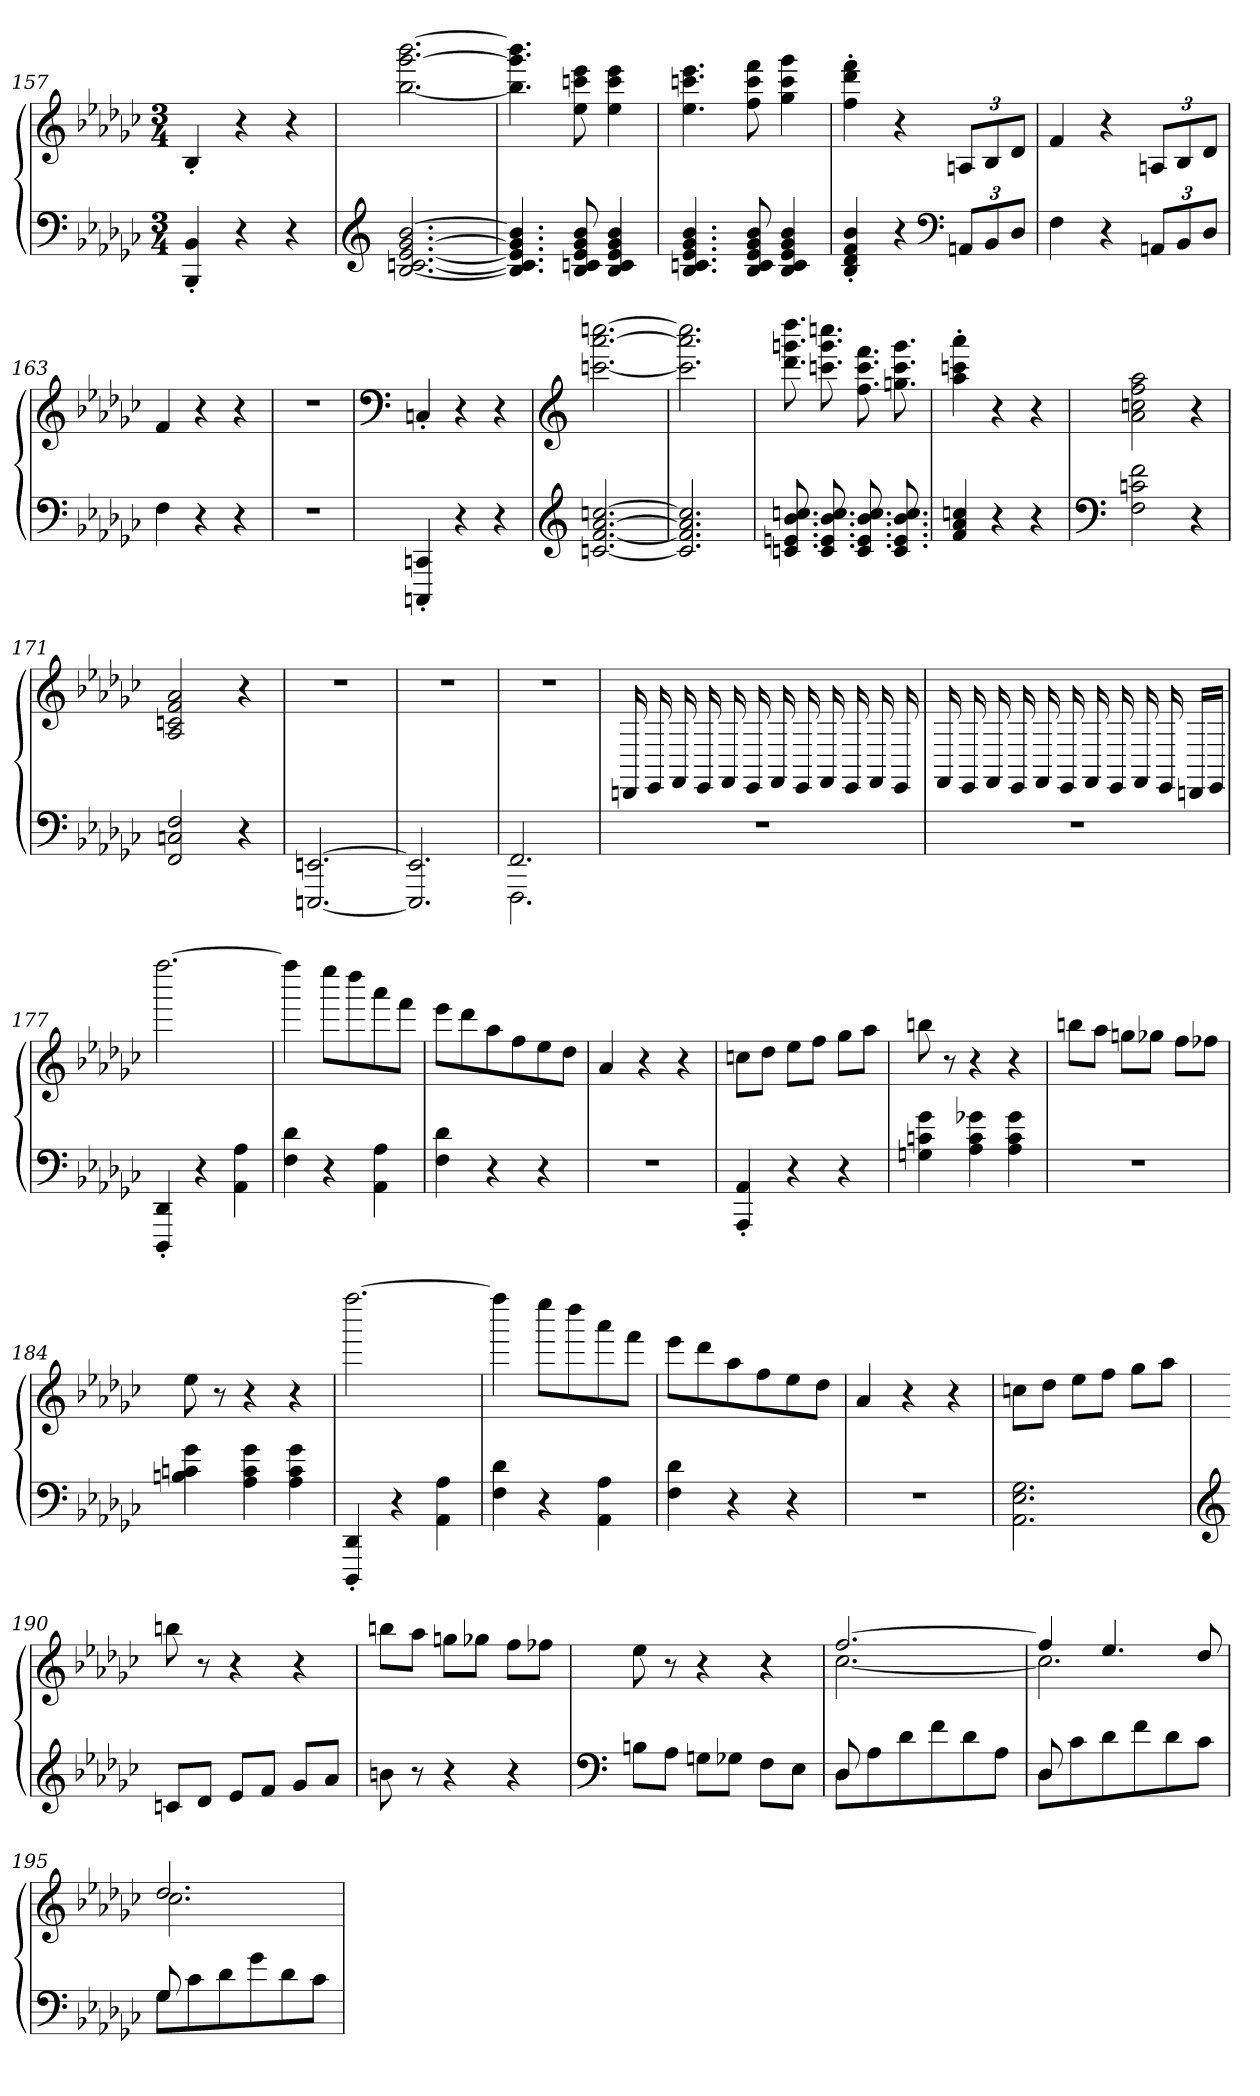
**kern	**kern
*part2	*part1
*staff2	*staff1
*clefF4	*clefG2
*k[b-e-a-d-g-c-]	*k[b-e-a-d-g-c-]
*M3/4	*M3/4
=157	=157
4BBB-/'> 4BB-/'>	4B-'>/
4r	4r
4r	4r
=158	=158
*clefG2	*
[2.B-/ [2.cn/ [2.e-/ [2.g-/ [2.b-/	[2.bb-\ [2.ggg-\ [2.bbb-\
=159	=159
4.B-/] 4.cn/] 4.e-/] 4.g-/] 4.b-/]	4.bb-\] 4.ggg-\] 4.bbb-\]
8B-/ 8c/ 8e-/ 8g-/ 8b-/	8ee-\ 8cccn\ 8eee-\
4B-/ 4c/ 4e-/ 4g-/ 4b-/	4ee-\ 4ccc\ 4eee-\
=160	=160
4.B-/ 4.cn/ 4.e-/ 4.g-/ 4.b-/	4.ee-\ 4.cccn\ 4.eee-\
8B-/ 8c/ 8e-/ 8g-/ 8b-/	8ff\ 8ccc\ 8fff\
4B-/ 4c/ 4e-/ 4g-/ 4b-/	4gg-\ 4ccc\ 4ggg-\
=161	=161
4B-/'> 4d-/'> 4f/'> 4b-/'>	4ff\'> 4ddd-\'> 4fff\'>
4r	4r
*clefF4	*
12AAn/L	12An/L
12BB-/	12B-/
12D-/J	12d-/J
=162	=162
4F\	4f/
4r	4r
12AAn/L	12An/L
12BB-/	12B-/
12D-/J	12d-/J
=163	=163
4F\	4f/
4r	4r
4r	4r
=164	=164
2.r	2.r
=165	=165
*	*clefF4
4CCCn/'> 4CCn/'>	4Cn'>/
4r	4r
4r	4r
=166	=166
*clefG2	*clefG2
[2.cn/ [2.f/ [2.a-/ [2.ccn/	[2.cccn\ [2.aaa-\ [2.ccccn\
=167	=167
2.cn/] 2.f/] 2.a-/] 2.ccn/]	2.cccn\] 2.aaa-\] 2.ccccn\]
=168	=168
8.cn/ 8.en/ 8.b-/ 8.ccn/	8.ddd-\ 8.gggn\ 8.dddd-\
8.c/ 8.e/ 8.b-/ 8.cc/	8.cccn\ 8.ggg\ 8.ccccn\
8.c/ 8.e/ 8.b-/ 8.cc/	8.ff\ 8.ccc\ 8.fff\
8.c/ 8.e/ 8.b-/ 8.cc/	8.ggn\ 8.ccc\ 8.ggg\
=169	=169
4f/ 4a-/ 4ccn/	4aa-\'> 4cccn\'> 4aaa-\'>
4r	4r
4r	4r
=170	=170
*clefF4	*
2F\ 2cn\ 2f\	2a-\ 2ccn\ 2ff\ 2aa-\
4r	4r
=171	=171
2FF/ 2Cn/ 2F/	2A-/ 2cn/ 2f/ 2a-/
4r	4r
=172	=172
[2.EEEn/ [2.EEn/	2.r
=173	=173
2.EEEn/] 2.EEn/]	2.r
=174	=174
*^	*
2.FF/	2.FFF\	2.r
*v	*v	*
=175	=175
2.r	16DDn
.	16EE-
.	16FF
.	16EE-
.	16FF
.	16EE-
.	16FF
.	16EE-
.	16FF
.	16EE-
.	16FF
.	16EE-
=176	=176
2.r	16FF
.	16EE-
.	16FF
.	16EE-
.	16FF
.	16EE-
.	16FF
.	16EE-
.	16FF
.	16EE-
.	16DDn/LL
.	16EE-/JJ
=177	=177
4DDD-/'> 4DD-/'>	[2.ffff\
4r	.
4AA-\ 4A-\	.
=178	=178
4F\ 4d-\	4ffff\]
4r	8eeee-\L
.	8dddd-\
4AA-\ 4A-\	8aaa-\
.	8fff\J
=179	=179
4F\ 4d-\	8eee-\L
.	8ddd-\
4r	8aa-\
.	8ff\
4r	8ee-\
.	8dd-\J
=180	=180
2.r	4a-/
.	4r
.	4r
=181	=181
4AAA-/'> 4AA-/'>	8ccn\L
.	8dd-\J
4r	8ee-\L
.	8ff\J
4r	8gg-\L
.	8aa-\J
=182	=182
4Gn\ 4cn\ 4g-\	8bbn\
.	8r
4A-\ 4c\ 4g-X\	4r
4A-\ 4c\ 4g-\	4r
=183	=183
2.r	8bbn\L
.	8aa-\J
.	8ggn\L
.	8gg-X\J
.	8ff\L
.	8ff-X\J
=184	=184
4Bn\ 4cn\ 4g-\	8ee-\
.	8r
4A-\ 4c\ 4g-\	4r
4A-\ 4c\ 4g-\	4r
=185	=185
4DDD-/'> 4DD-/'>	[2.ffff\
4r	.
4AA-\ 4A-\	.
=186	=186
4F\ 4d-\	4ffff\]
4r	8eeee-\L
.	8dddd-\
4AA-\ 4A-\	8aaa-\
.	8fff\J
=187	=187
4F\ 4d-\	8eee-\L
.	8ddd-\
4r	8aa-\
.	8ff\
4r	8ee-\
.	8dd-\J
=188	=188
2.r	4a-/
.	4r
.	4r
=189	=189
2.AA-\ 2.E-\ 2.G-\	8ccn\L
.	8dd-\J
.	8ee-\L
.	8ff\J
.	8gg-\L
.	8aa-\J
=190	=190
*clefG2	*
8cn/L	8bbn\
8d-/J	8r
8e-/L	4r
8f/J	.
8g-/L	4r
8a-/J	.
=191	=191
8bn\	8bbn\L
8r	8aa-\J
4r	8ggn\L
.	8gg-X\J
4r	8ff\L
.	8ff-X\J
=192	=192
*clefF4	*
8Bn\L	8ee-\
8A-\J	8r
8Gn\L	4r
8G-X\J	.
8F\L	4r
8E-\J	.
=193	=193
*^	*^
8D-/	8D-\L	[2.ff/	[2.cc-\
2ryy	8A-\	.	.
.	8d-\	.	.
.	8f\	.	.
.	8d-\	.	.
8ryy	8A-\J	.	.
=194	=194	=194	=194
8D-/	8D-\L	4ff/]	2.cc-\]
2ryy	8c-\	.	.
.	8d-\	4.ee-/	.
.	8f\	.	.
.	8d-\	.	.
8ryy	8c-\J	8dd-/	.
=195	=195	=195	=195
8G-/	8G-\L	2.dd-/	2.cc-\
2ryy	8c-\	.	.
.	8d-\	.	.
.	8g-\	.	.
.	8d-\	.	.
8ryy	8c-\J	.	.
*v	*v	*	*
*	*v	*v
=	=
*-	*-
